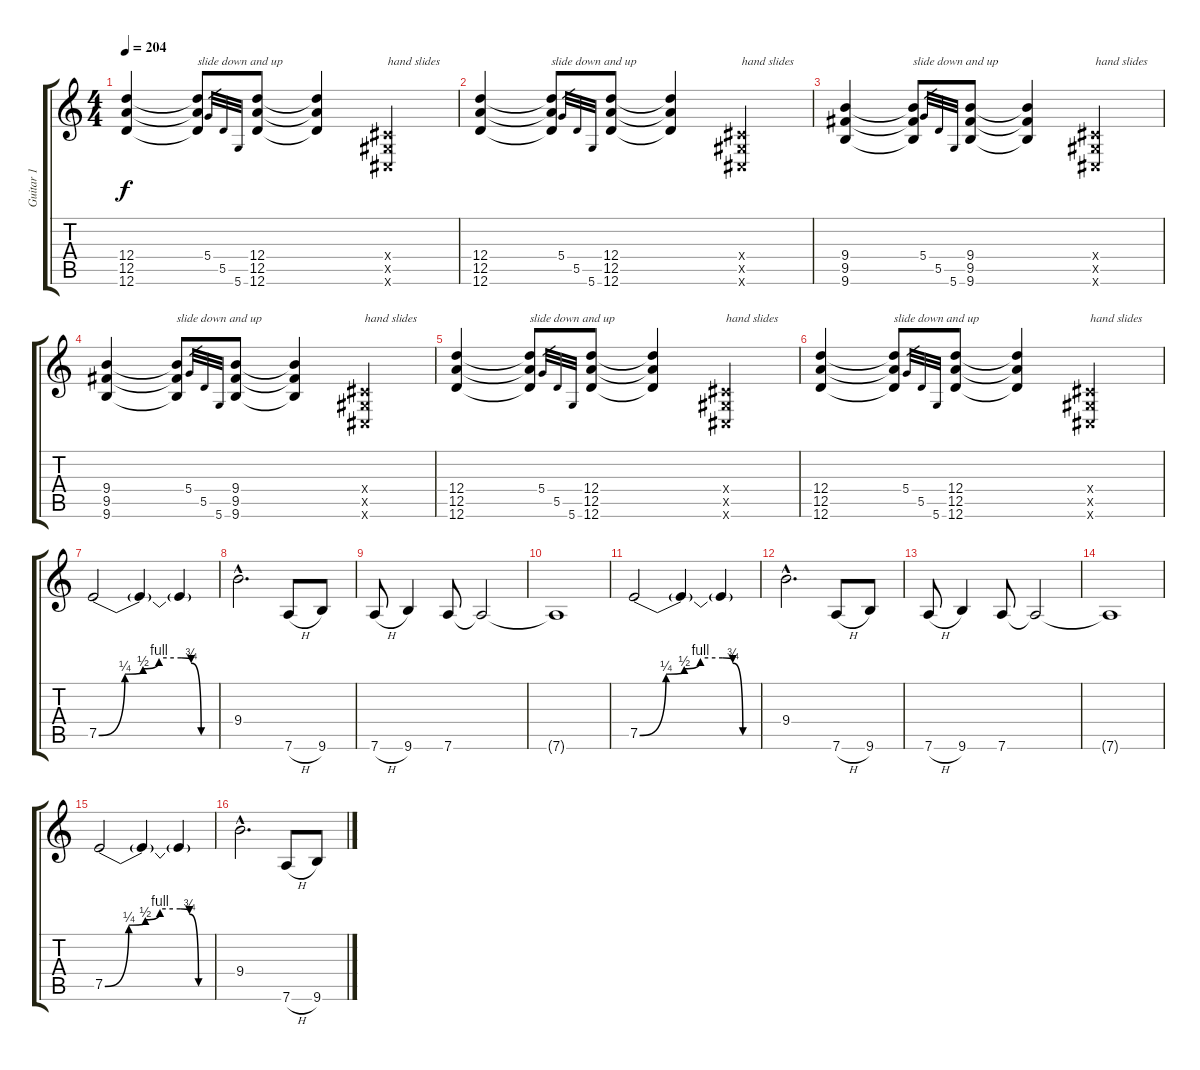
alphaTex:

\track ("Guitar 1" "Guitar 1") {instrument overdrivenguitar}
\staff {score tabs}
\tuning (E4 B3 G3 D3 A2 D2) {hide}
\ts (4 4)
\tempo 204
\clef g2
\ks c
(12.4 12.5 12.6).4{dy f} (12.4{t} 12.5{t} 12.6{t}).8{txt "slide down and up"} 5.4.32{gr} 5.5.32{gr} 5.6.32{gr} (12.4 12.5 12.6).8 (12.4{t} 12.5{t} 12.6{t}).4 (-1.4{x} -1.5{x} -1.6{x}).4{txt "hand slides"} |
(12.4 12.5 12.6).4 (12.4{t} 12.5{t} 12.6{t}).8{txt "slide down and up"} 5.4.32{gr} 5.5.32{gr} 5.6.32{gr} (12.4 12.5 12.6).8 (12.4{t} 12.5{t} 12.6{t}).4 (-1.4{x} -1.5{x} -1.6{x}).4{txt "hand slides"} |
(9.4 9.5 9.6).4 (9.4{t} 9.5{t} 9.6{t}).8{txt "slide down and up"} 5.4.32{gr} 5.5.32{gr} 5.6.32{gr} (9.4 9.5 9.6).8 (9.4{t} 9.5{t} 9.6{t}).4 (-1.4{x} -1.5{x} -1.6{x}).4{txt "hand slides"} |
(9.4 9.5 9.6).4 (9.4{t} 9.5{t} 9.6{t}).8{txt "slide down and up"} 5.4.32{gr} 5.5.32{gr} 5.6.32{gr} (9.4 9.5 9.6).8 (9.4{t} 9.5{t} 9.6{t}).4 (-1.4{x} -1.5{x} -1.6{x}).4{txt "hand slides"} |
(12.4 12.5 12.6).4 (12.4{t} 12.5{t} 12.6{t}).8{txt "slide down and up"} 5.4.32{gr} 5.5.32{gr} 5.6.32{gr} (12.4 12.5 12.6).8 (12.4{t} 12.5{t} 12.6{t}).4 (-1.4{x} -1.5{x} -1.6{x}).4{txt "hand slides"} |
(12.4 12.5 12.6).4 (12.4{t} 12.5{t} 12.6{t}).8{txt "slide down and up"} 5.4.32{gr} 5.5.32{gr} 5.6.32{gr} (12.4 12.5 12.6).8 (12.4{t} 12.5{t} 12.6{t}).4 (-1.4{x} -1.5{x} -1.6{x}).4{txt "hand slides"} |
7.5{be (custom 0 0 13 1 22 2 30 4 41 4 46 3 51 0 60 0)}.2 7.5{t}.4 7.5{t}.4 |
9.4{hac}.2{d} 7.6{h}.8 9.6.8 |
7.6{h}.8 9.6.4 7.6.8 7.6{t}.2 |
7.6{t}.1 |
7.5{be (custom 0 0 13 1 22 2 30 4 41 4 46 3 51 0 60 0)}.2 7.5{t}.4 7.5{t}.4 |
9.4{hac}.2{d} 7.6{h}.8 9.6.8 |
7.6{h}.8 9.6.4 7.6.8 7.6{t}.2 |
7.6{t}.1 |
7.5{be (custom 0 0 13 1 22 2 30 4 41 4 46 3 51 0 60 0)}.2 7.5{t}.4 7.5{t}.4 |
9.4{hac}.2{d} 7.6{h}.8 9.6.8
